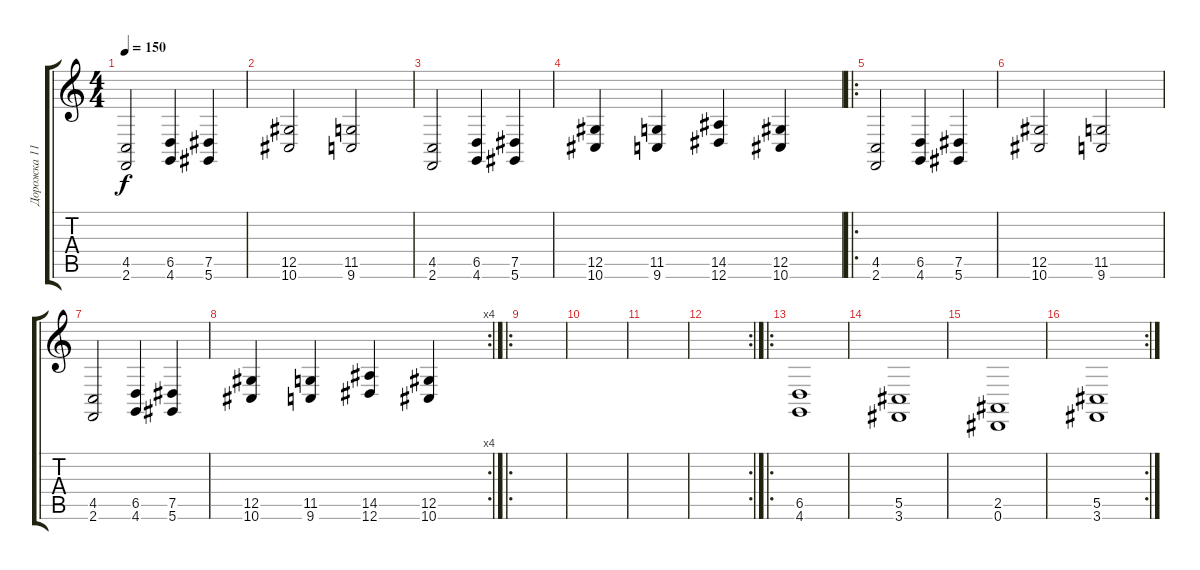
\track ("Дорожка 11" "Дорожка 11") {instrument stringensemble1}
\staff {score tabs}
\tuning (Eb4 Bb3 Gb3 Db3 Ab2 Eb2) {hide}
\ts (4 4)
\tempo 150
\clef g2
\ks c
(4.5 2.6).2{dy f} (6.5 4.6).4 (7.5 5.6).4 |
(12.5 10.6).2 (11.5 9.6).2 |
(4.5 2.6).2 (6.5 4.6).4 (7.5 5.6).4 |
(12.5 10.6).4 (11.5 9.6).4 (14.5 12.6).4 (12.5 10.6).4 |
\ro
(4.5 2.6).2 (6.5 4.6).4 (7.5 5.6).4 |
(12.5 10.6).2 (11.5 9.6).2 |
(4.5 2.6).2 (6.5 4.6).4 (7.5 5.6).4 |
\rc 4
(12.5 10.6).4 (11.5 9.6).4 (14.5 12.6).4 (12.5 10.6).4 |
\ro
|
|
|
\rc 2
|
\ro
(6.5 4.6).1 |
(5.5 3.6).1 |
(2.5 0.6).1 |
\rc 2
(5.5 3.6).1
